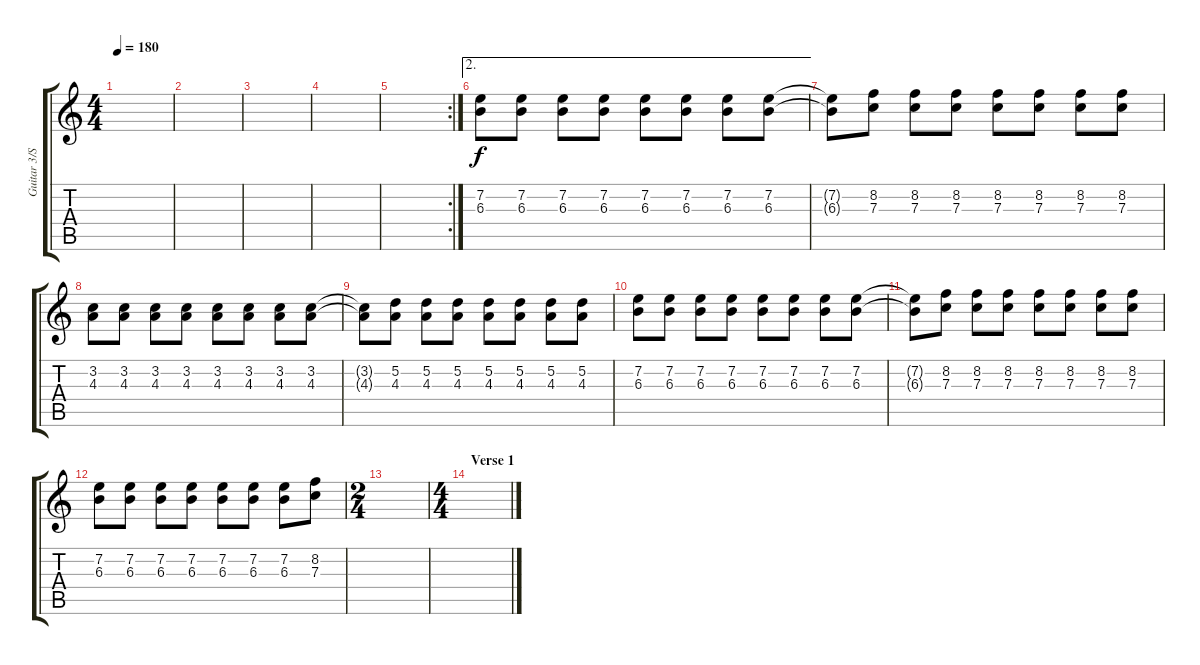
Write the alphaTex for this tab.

\track ("Guitar 3/Solo Guitar" "Guitar 3/S") {instrument distortionguitar}
\staff {score tabs}
\tuning (D4 A3 F3 C3 G2 D2) {hide}
\ts (4 4)
\tempo 180
\clef g2
\ks c
|
|
|
|
\rc 2
|
\ae 2
(7.2 6.3).8{volume 10} (7.2 6.3).8 (7.2 6.3).8 (7.2 6.3).8 (7.2 6.3).8 (7.2 6.3).8 (7.2 6.3).8 (7.2 6.3).8 |
(7.2{t} 6.3{t}).8 (8.2 7.3).8 (8.2 7.3).8 (8.2 7.3).8 (8.2 7.3).8 (8.2 7.3).8 (8.2 7.3).8 (8.2 7.3).8 |
(3.2 4.3).8 (3.2 4.3).8 (3.2 4.3).8 (3.2 4.3).8 (3.2 4.3).8 (3.2 4.3).8 (3.2 4.3).8 (3.2 4.3).8 |
(3.2{t} 4.3{t}).8 (5.2 4.3).8 (5.2 4.3).8 (5.2 4.3).8 (5.2 4.3).8 (5.2 4.3).8 (5.2 4.3).8 (5.2 4.3).8 |
(7.2 6.3).8 (7.2 6.3).8 (7.2 6.3).8 (7.2 6.3).8 (7.2 6.3).8 (7.2 6.3).8 (7.2 6.3).8 (7.2 6.3).8 |
(7.2{t} 6.3{t}).8 (8.2 7.3).8 (8.2 7.3).8 (8.2 7.3).8 (8.2 7.3).8 (8.2 7.3).8 (8.2 7.3).8 (8.2 7.3).8 |
(7.2 6.3).8 (7.2 6.3).8 (7.2 6.3).8 (7.2 6.3).8 (7.2 6.3).8 (7.2 6.3).8 (7.2 6.3).8 (8.2 7.3).8 |
\ts (2 4)
|
\ts (4 4)
\section ("" "Verse 1")
